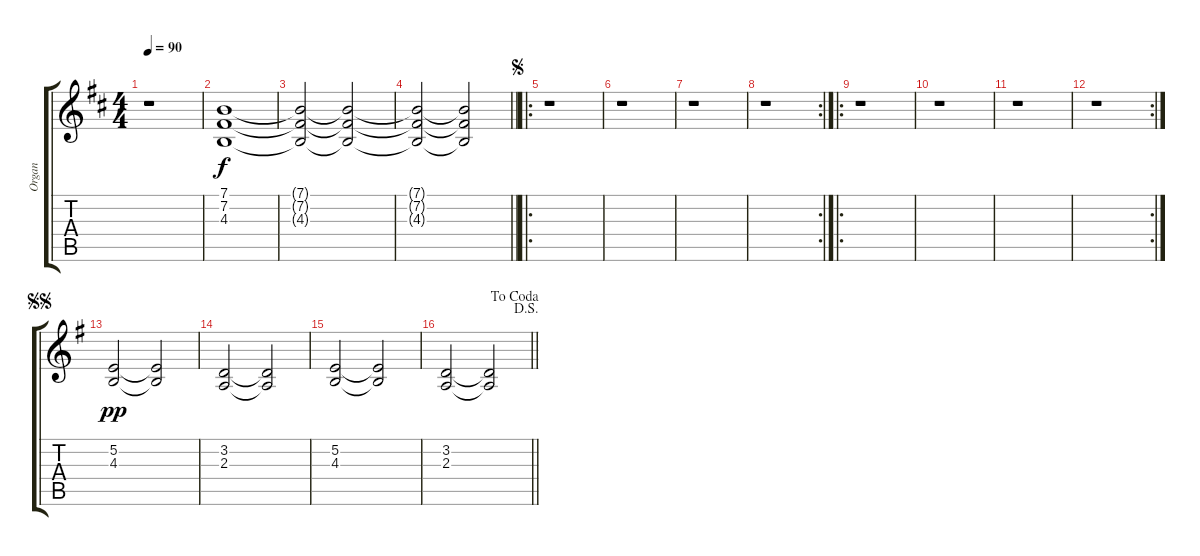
\track ("Organ" "Organ") {instrument acousticgrandpiano}
\staff {score tabs}
\tuning (E4 B3 G3 D3 A2 E2) {hide}
\ts (4 4)
\tempo 90
\clef g2
\ks d
r.1{dy f instrument acousticgrandpiano} |
(7.1 7.2 4.3).1 |
(7.1{t} 7.2{t} 4.3{t}).2 (7.1{t} 7.2{t} 4.3{t}).2 |
\barLineRight lightlight
(7.1{t} 7.2{t} 4.3{t}).2 (7.1{t} 7.2{t} 4.3{t}).2 |
\ro
\jump segno
r.1 |
r.1 |
r.1 |
\rc 2
r.1 |
\ro
r.1 |
r.1 |
r.1 |
\rc 2
r.1 |
\jump segnosegno
\ks g
(5.2 4.3).2{dy pp} (5.2{t} 4.3{t}).2 |
(3.2 2.3).2 (3.2{t} 2.3{t}).2 |
(5.2 4.3).2 (5.2{t} 4.3{t}).2 |
\jump dalsegno
\jump dacoda
\barLineRight lightlight
(3.2 2.3).2 (3.2{t} 2.3{t}).2
